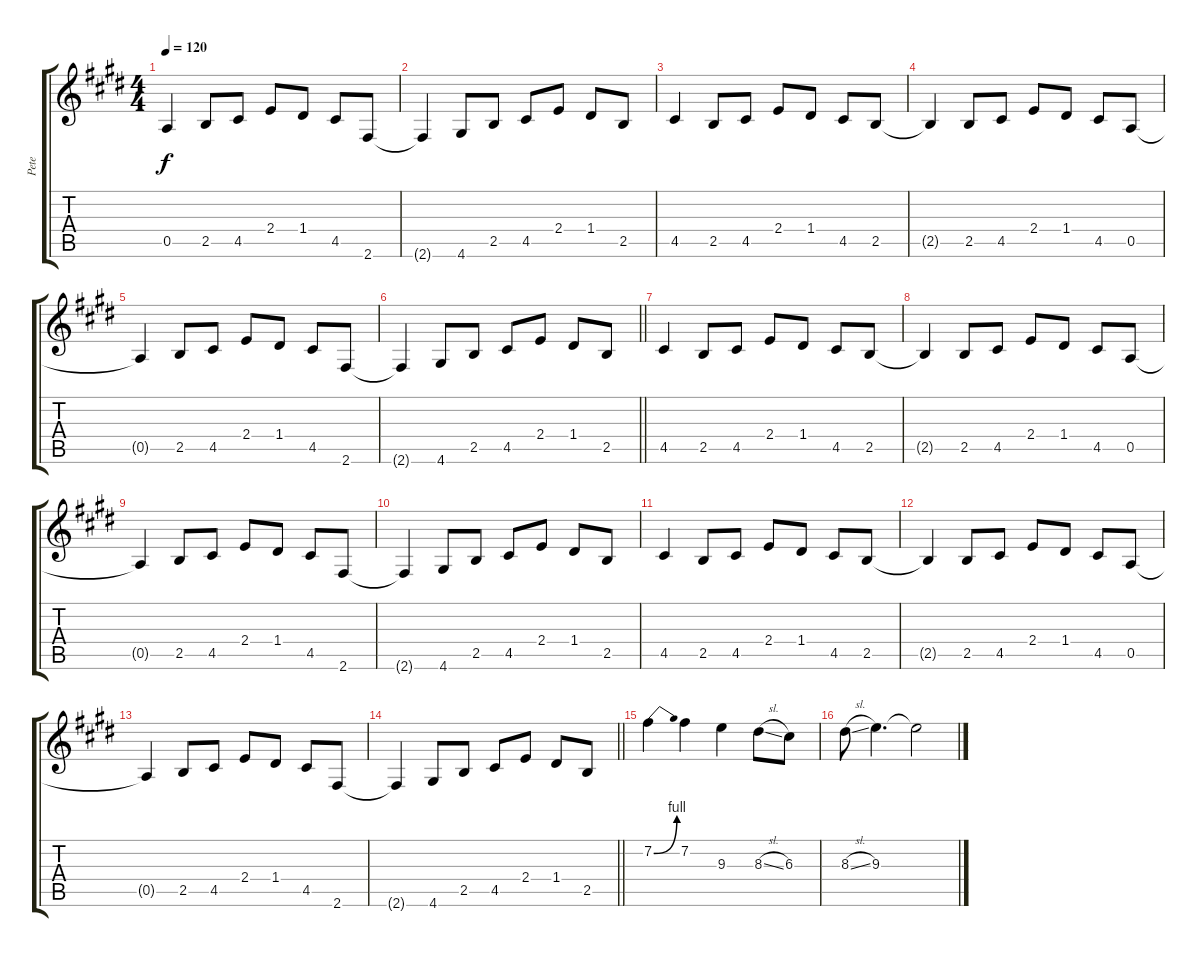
\track ("Pete" "Pete") {instrument distortionguitar}
\staff {score tabs}
\tuning (E4 B3 G3 D3 A2 E2) {hide}
\ts (4 4)
\tempo 120
\clef g2
\ks c#minor
0.5{t}.4{dy f} 2.5.8 4.5.8 2.4.8 1.4.8 4.5.8 2.6.8 |
2.6{t}.4 4.6.8 2.5.8 4.5.8 2.4.8 1.4.8 2.5.8 |
4.5.4 2.5.8 4.5.8 2.4.8 1.4.8 4.5.8 2.5.8 |
2.5{t}.4 2.5.8 4.5.8 2.4.8 1.4.8 4.5.8 0.5.8 |
0.5{t}.4 2.5.8 4.5.8 2.4.8 1.4.8 4.5.8 2.6.8 |
\barLineRight lightlight
2.6{t}.4 4.6.8 2.5.8 4.5.8 2.4.8 1.4.8 2.5.8 |
4.5.4 2.5.8 4.5.8 2.4.8 1.4.8 4.5.8 2.5.8 |
2.5{t}.4 2.5.8 4.5.8 2.4.8 1.4.8 4.5.8 0.5.8 |
0.5{t}.4 2.5.8 4.5.8 2.4.8 1.4.8 4.5.8 2.6.8 |
2.6{t}.4 4.6.8 2.5.8 4.5.8 2.4.8 1.4.8 2.5.8 |
4.5.4 2.5.8 4.5.8 2.4.8 1.4.8 4.5.8 2.5.8 |
2.5{t}.4 2.5.8 4.5.8 2.4.8 1.4.8 4.5.8 0.5.8 |
0.5{t}.4 2.5.8 4.5.8 2.4.8 1.4.8 4.5.8 2.6.8 |
\barLineRight lightlight
2.6{t}.4 4.6.8 2.5.8 4.5.8 2.4.8 1.4.8 2.5.8 |
7.2{be (bend 0 0 60 4)}.4 7.2.4 9.3.4 8.3{sl}.8 6.3.8 |
8.3{sl}.8 9.3.4{d} 9.3{t}.2
